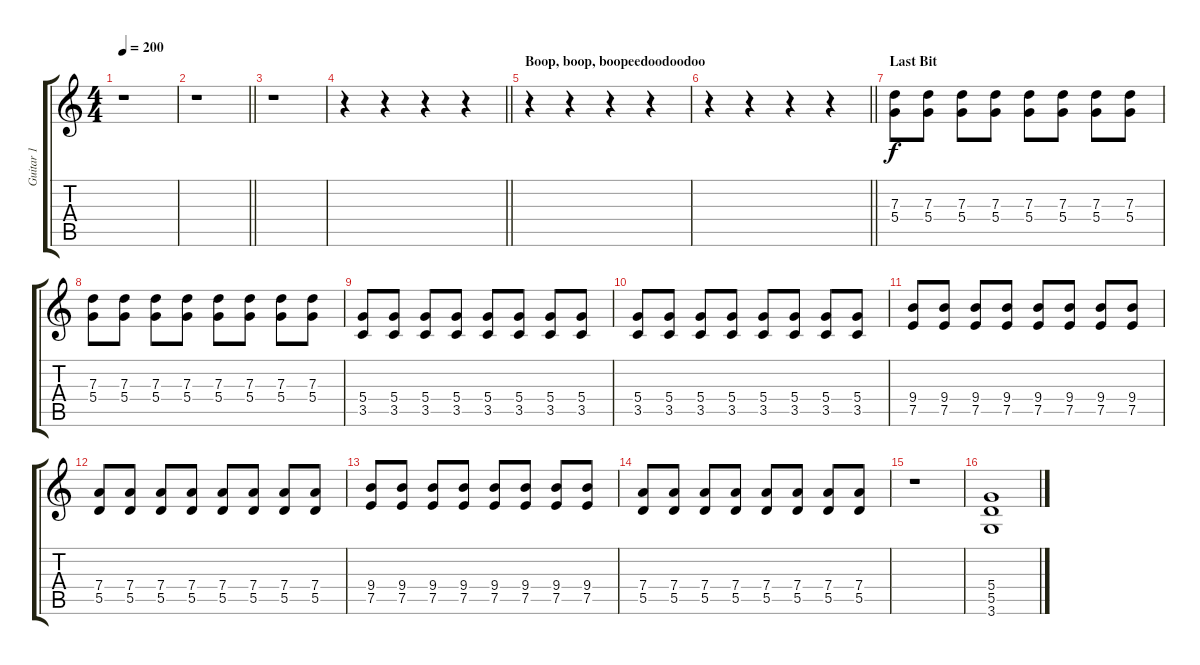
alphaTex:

\track ("Guitar 1" "Guitar 1") {instrument overdrivenguitar}
\staff {score tabs}
\tuning (E4 B3 G3 D3 A2 E2) {hide}
\ts (4 4)
\tempo 200
\clef g2
\ks c
r.1{dy f} |
\barLineRight lightlight
r.1 |
r.1 |
\barLineRight lightlight
r.4 r.4 r.4 r.4 |
\section ("" "Boop, boop, boopeedoodoodoo")
r.4 r.4 r.4 r.4 |
\barLineRight lightlight
r.4 r.4 r.4 r.4 |
\section ("" "Last Bit")
(7.3 5.4).8 (7.3 5.4).8 (7.3 5.4).8 (7.3 5.4).8 (7.3 5.4).8 (7.3 5.4).8 (7.3 5.4).8 (7.3 5.4).8 |
(7.3 5.4).8 (7.3 5.4).8 (7.3 5.4).8 (7.3 5.4).8 (7.3 5.4).8 (7.3 5.4).8 (7.3 5.4).8 (7.3 5.4).8 |
(5.4 3.5).8 (5.4 3.5).8 (5.4 3.5).8 (5.4 3.5).8 (5.4 3.5).8 (5.4 3.5).8 (5.4 3.5).8 (5.4 3.5).8 |
(5.4 3.5).8 (5.4 3.5).8 (5.4 3.5).8 (5.4 3.5).8 (5.4 3.5).8 (5.4 3.5).8 (5.4 3.5).8 (5.4 3.5).8 |
(9.4 7.5).8 (9.4 7.5).8 (9.4 7.5).8 (9.4 7.5).8 (9.4 7.5).8 (9.4 7.5).8 (9.4 7.5).8 (9.4 7.5).8 |
(7.4 5.5).8 (7.4 5.5).8 (7.4 5.5).8 (7.4 5.5).8 (7.4 5.5).8 (7.4 5.5).8 (7.4 5.5).8 (7.4 5.5).8 |
(9.4 7.5).8 (9.4 7.5).8 (9.4 7.5).8 (9.4 7.5).8 (9.4 7.5).8 (9.4 7.5).8 (9.4 7.5).8 (9.4 7.5).8 |
(7.4 5.5).8 (7.4 5.5).8 (7.4 5.5).8 (7.4 5.5).8 (7.4 5.5).8 (7.4 5.5).8 (7.4 5.5).8 (7.4 5.5).8 |
r.1 |
(5.4 5.5 3.6).1
